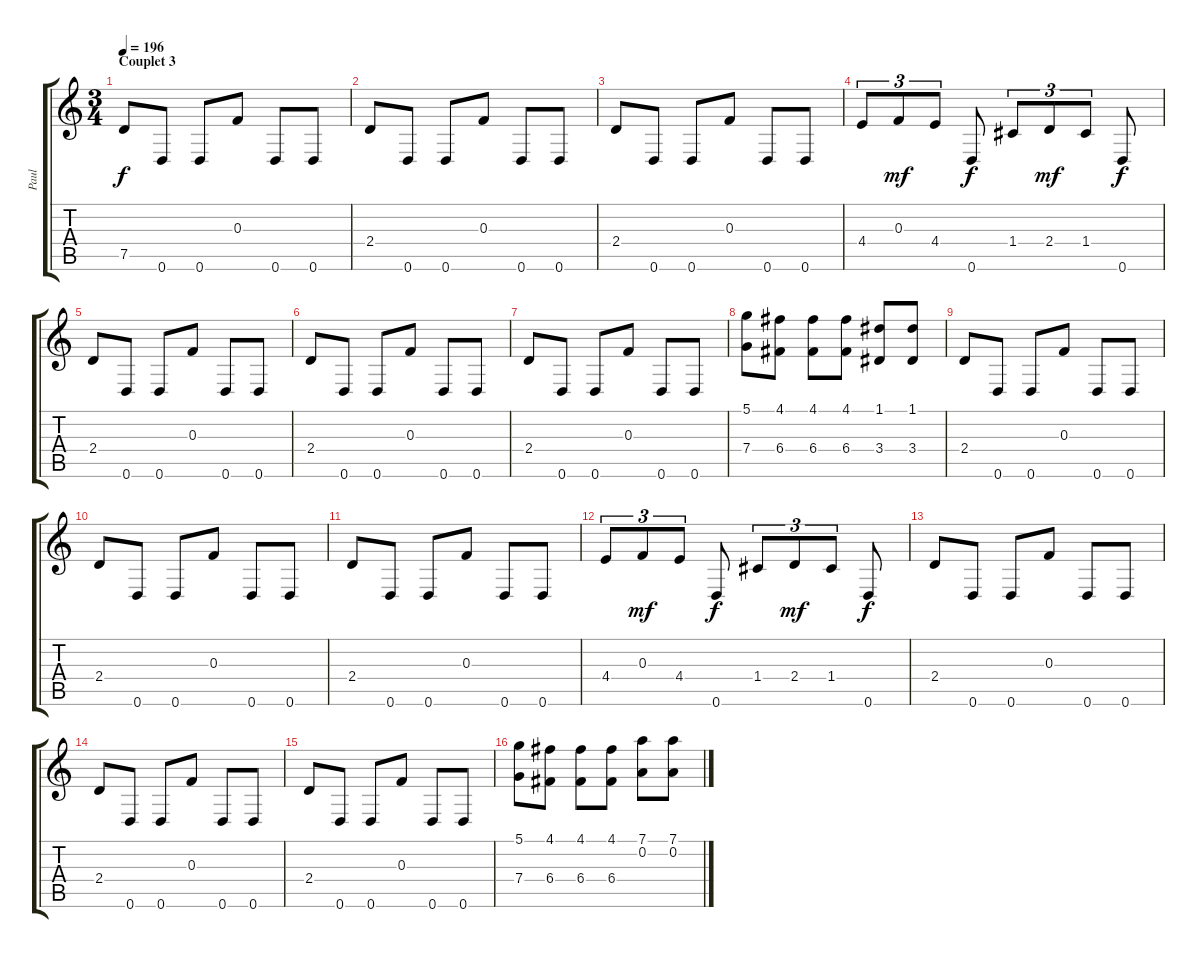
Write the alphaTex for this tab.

\track ("Paul" "Paul") {instrument distortionguitar}
\staff {score tabs}
\tuning (D4 A3 F3 C3 G2 D2) {hide}
\ts (3 4)
\section ("" "Couplet 3")
\tempo 196
\clef g2
\ks c
7.5.8{dy f} 0.6.8 0.6.8 0.3.8 0.6.8 0.6.8 |
2.4.8 0.6.8 0.6.8 0.3.8 0.6.8 0.6.8 |
2.4.8 0.6.8 0.6.8 0.3.8 0.6.8 0.6.8 |
4.4.8{tu (3 2)} 0.3.8{tu (3 2) dy mf} 4.4.8{tu (3 2)} 0.6.8{dy f} 1.4.8{tu (3 2)} 2.4.8{tu (3 2) dy mf} 1.4.8{tu (3 2)} 0.6.8{dy f} |
2.4.8 0.6.8 0.6.8 0.3.8 0.6.8 0.6.8 |
2.4.8 0.6.8 0.6.8 0.3.8 0.6.8 0.6.8 |
2.4.8 0.6.8 0.6.8 0.3.8 0.6.8 0.6.8 |
(5.1 7.4).8 (4.1 6.4).8 (4.1 6.4).8 (4.1 6.4).8 (1.1 3.4).8 (1.1 3.4).8 |
2.4.8 0.6.8 0.6.8 0.3.8 0.6.8 0.6.8 |
2.4.8 0.6.8 0.6.8 0.3.8 0.6.8 0.6.8 |
2.4.8 0.6.8 0.6.8 0.3.8 0.6.8 0.6.8 |
4.4.8{tu (3 2)} 0.3.8{tu (3 2) dy mf} 4.4.8{tu (3 2)} 0.6.8{dy f} 1.4.8{tu (3 2)} 2.4.8{tu (3 2) dy mf} 1.4.8{tu (3 2)} 0.6.8{dy f} |
2.4.8 0.6.8 0.6.8 0.3.8 0.6.8 0.6.8 |
2.4.8 0.6.8 0.6.8 0.3.8 0.6.8 0.6.8 |
2.4.8 0.6.8 0.6.8 0.3.8 0.6.8 0.6.8 |
(5.1 7.4).8 (4.1 6.4).8 (4.1 6.4).8 (4.1 6.4).8 (7.1 0.2).8 (7.1 0.2).8
